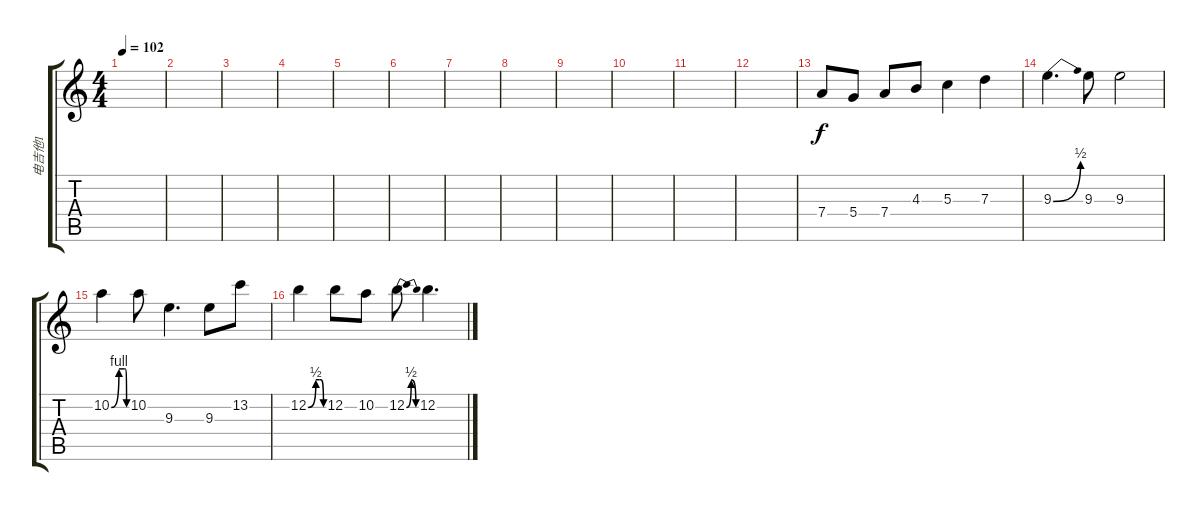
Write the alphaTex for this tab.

\track ("电吉他1" "电吉他1") {instrument distortionguitar}
\staff {score tabs}
\tuning (E4 B3 G3 D3 A2 E2) {hide}
\ts (4 4)
\tempo 102
\clef g2
\ks c
|
|
|
|
|
|
|
|
|
|
|
|
7.4.8 5.4.8 7.4.8 4.3.8 5.3.4 7.3.4 |
9.3{be (bend 0 0 60 2)}.4{d} 9.3.8 9.3.2 |
10.2{be (custom 0 0 30 4 50 4 55 4 60 0)}.4 10.2.8 9.3.4{d} 9.3.8 13.2.8 |
12.2{be (custom 0 0 30 2 45 2 50 2 60 0)}.4 12.2.8 10.2.8 12.2{be (bendrelease 0 0 30 2 30 2 60 0)}.8 12.2.4{d}
